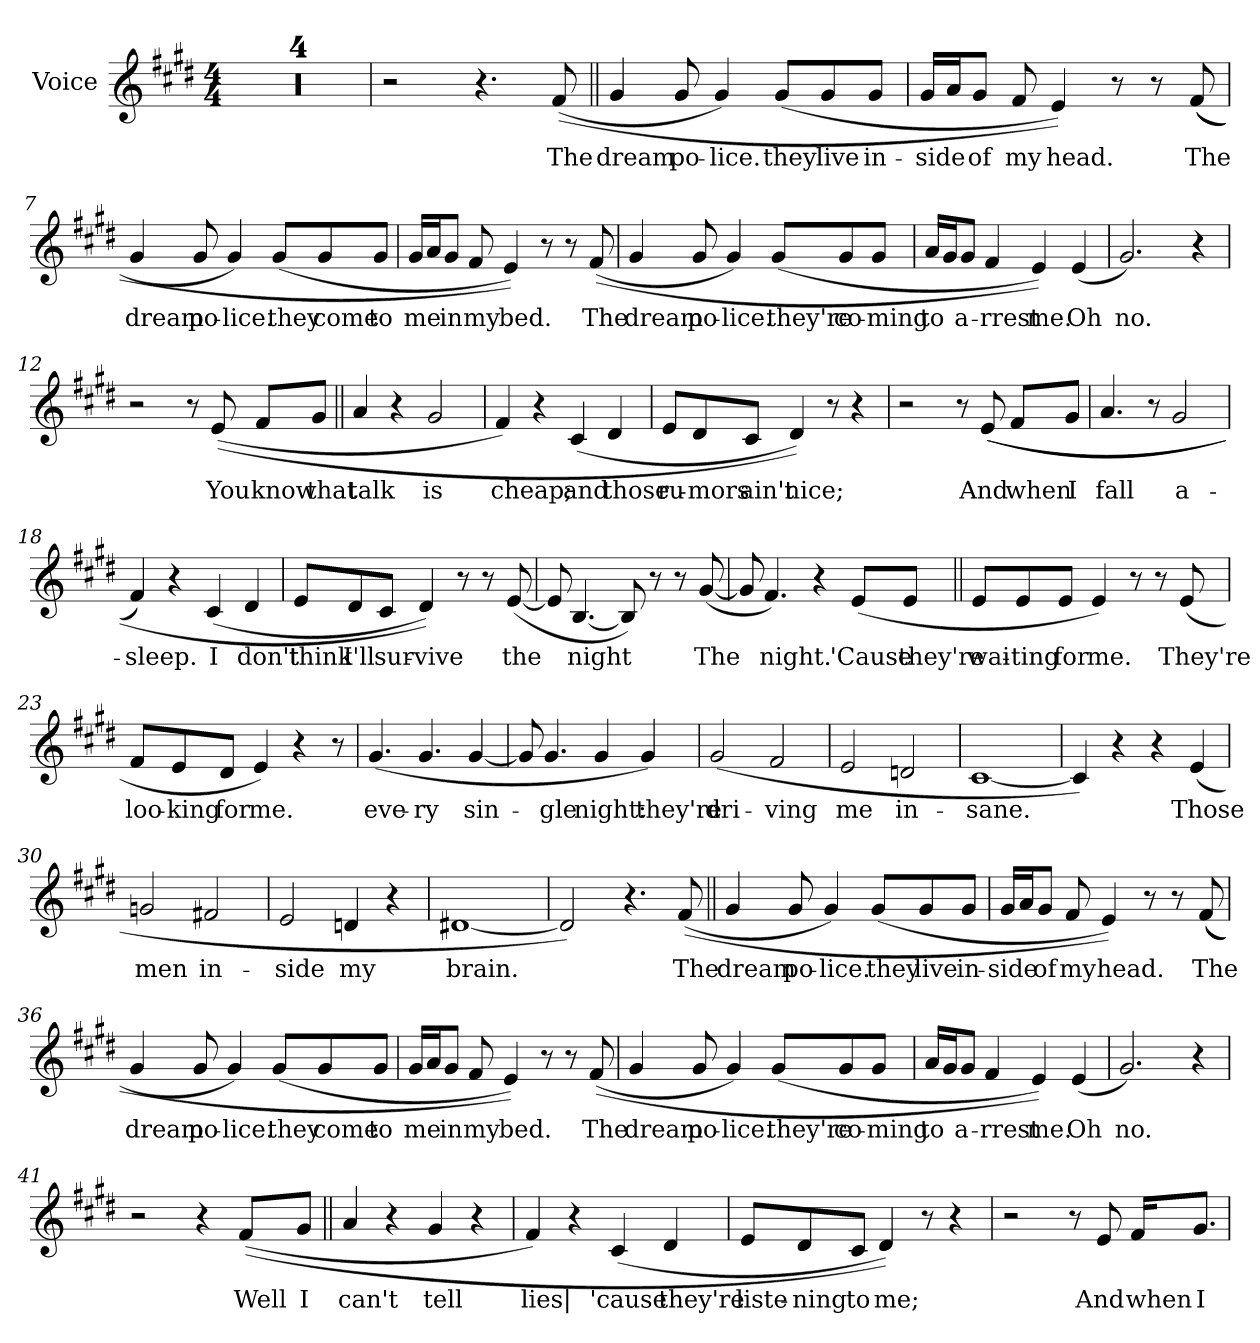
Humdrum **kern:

**kern	**text
*part1	*part1
*staff1	*staff1
*I"Voice	*
*I'Voice	*
*clefG2	*
*k[f#c#g#d#]	*
*E:	*
*M4/4	*
=	=
1r;<	.
=1	=1
1r	.
=2	=2
1r	.
=3	=3
1r	.
=4	=4
2r	.
4.r	.
!	!LO:LY:b
(<(>8f#/	The
=5||	=5||
!	!LO:LY:b
4g#/	dream
!	!LO:LY:b
8g#/	po-
!	!LO:LY:b
4g#/)	-lice.
!	!LO:LY:b
(<8g#/L	they
!	!LO:LY:b
8g#/	live
!	!LO:LY:b
8g#/J	in-
!!LO:LB:g=z
=6	=6
!	!LO:LY:b
16g#/LL	-side
16a/J	.
!	!LO:LY:b
8g#/J	of
!	!LO:LY:b
8f#/	my
!	!LO:LY:b
4e/))	head.
8r	.
8r	.
!	!LO:LY:b
(<(>8f#/	The
=7	=7
!	!LO:LY:b
4g#/	dream
!	!LO:LY:b
8g#/	po-
!	!LO:LY:b
4g#/)	-lice.
!	!LO:LY:b
(<8g#/L	they
!	!LO:LY:b
8g#/	come
!	!LO:LY:b
8g#/J	to
=8	=8
!	!LO:LY:b
16g#/LL	me
16a/J	.
!	!LO:LY:b
8g#/J	in
!	!LO:LY:b
8f#/	my
!	!LO:LY:b
4e/))	bed.
8r	.
8r	.
!	!LO:LY:b
(>(<8f#/	The
!!LO:LB:g=z
=9	=9
!	!LO:LY:b
4g#/	dream
!	!LO:LY:b
8g#/	po-
!	!LO:LY:b
4g#/)	-lice.
!	!LO:LY:b
(<8g#/L	they're
!	!LO:LY:b
8g#/	co-
!	!LO:LY:b
8g#/J	-ming
=10	=10
!	!LO:LY:b
16a/LL	to
16g#/J	.
!	!LO:LY:b
8g#/J	a-
!	!LO:LY:b
4f#/	-rrest
!	!LO:LY:b
4e/))	me.
!	!LO:LY:b
(<4e/	Oh
=11	=11
!	!LO:LY:b
2.g#/)	no.
4r	.
=12	=12
2r	.
8r	.
!	!LO:LY:b
(>(>8e/	You
!	!LO:LY:b
8f#/L	know
!	!LO:LY:b
8g#/J	that
!!LO:LB:g=z
=13||	=13||
!	!LO:LY:b
4a/	talk
4r	.
!	!LO:LY:b
2g#/	is
=14	=14
!	!LO:LY:b
4f#/)	cheap;
4r	.
!	!LO:LY:b
(<4c#/	and
!	!LO:LY:b
4d#/	those
=15	=15
!	!LO:LY:b
8e/L	ru-
!	!LO:LY:b
8d#/	-mors
!	!LO:LY:b
8c#/J	ain't
!	!LO:LY:b
4d#/))	nice;
8r	.
4r	.
=16	=16
2r	.
8r	.
!	!LO:LY:b
(>(>8e/	And
!	!LO:LY:b
8f#/L	when
!	!LO:LY:b
8g#/J	I
=17	=17
!	!LO:LY:b
4.a/	fall
8r	.
!	!LO:LY:b
2g#/	a-
!!LO:LB:g=z
=18	=18
!	!LO:LY:b
4f#/)	-sleep.
4r	.
!	!LO:LY:b
(<4c#/	I
!	!LO:LY:b
4d#/	don't
=19	=19
!	!LO:LY:b
8e/L	think
!	!LO:LY:b
8d#/	I'll
!	!LO:LY:b
8c#/J	sur-
!	!LO:LY:b
4d#/))	-vive
8r	.
8r	.
!	!LO:LY:b
(<[8e/	the
=20	=20
8e/]	.
!	!LO:LY:b
[4.B/	night
8B/])	.
8r	.
8r	.
!	!LO:LY:b
(<[8g#/	The
=21	=21
8g#/]	.
!	!LO:LY:b
4.f#/)	night.
4r	.
!	!LO:LY:b
(<8e/L	'Cause
!	!LO:LY:b
8e/J	they're
!!LO:LB:g=z
=22||	=22||
!	!LO:LY:b
8e/L	wai-
!	!LO:LY:b
8e/	-ting
!	!LO:LY:b
8e/J	for
!	!LO:LY:b
4e/)	me.
8r	.
8r	.
!	!LO:LY:b
(<8e/	They're
=23	=23
!	!LO:LY:b
8f#/L	loo-
!	!LO:LY:b
8e/	-king
!	!LO:LY:b
8d#/J	for
!	!LO:LY:b
4e/)	me.
4r	.
8r	.
=24	=24
!	!LO:LY:b
(>4.g#/	eve-
!	!LO:LY:b
4.g#/	-ry
!	!LO:LY:b
[4g#/	sin-
!!LO:LB:g=z
=25	=25
8g#/]	.
!	!LO:LY:b
4.g#/	-gle
!	!LO:LY:b
4g#/	night:
!	!LO:LY:b
4g#/)	they're
!!LO:LB:g=z
=26	=26
!	!LO:LY:b
(>2g#/	dri-
!	!LO:LY:b
2f#/	-ving
=27	=27
!	!LO:LY:b
2e/	me
!	!LO:LY:b
2dn/	in-
=28	=28
!	!LO:LY:b
[1c#	-sane.
=29	=29
4c#/])	.
4r	.
4r	.
!	!LO:LY:b
(>4e/	Those
=30	=30
!	!LO:LY:b
2gn/	men
!	!LO:LY:b
2f#X/	in-
=31	=31
!	!LO:LY:b
2e/	-side
!	!LO:LY:b
4dn/	my
4r	.
=32	=32
!	!LO:LY:b
[1d#X	brain.
!!LO:LB:g=z
=33	=33
2d#/])	.
4.r	.
!	!LO:LY:b
(<(>8f#/	The
=34||	=34||
!	!LO:LY:b
4g#/	dream
!	!LO:LY:b
8g#/	po-
!	!LO:LY:b
4g#/)	-lice.
!	!LO:LY:b
(<8g#/L	they
!	!LO:LY:b
8g#/	live
!	!LO:LY:b
8g#/J	in-
=35	=35
!	!LO:LY:b
16g#/LL	-side
16a/J	.
!	!LO:LY:b
8g#/J	of
!	!LO:LY:b
8f#/	my
!	!LO:LY:b
4e/))	head.
8r	.
8r	.
!	!LO:LY:b
(>(<8f#/	The
!!LO:PB:g=z
=36	=36
!	!LO:LY:b
4g#/	dream
!	!LO:LY:b
8g#/	po-
!	!LO:LY:b
4g#/)	-lice.
!	!LO:LY:b
(<8g#/L	they
!	!LO:LY:b
8g#/	come
!	!LO:LY:b
8g#/J	to
!!LO:LB:g=z
=37	=37
!	!LO:LY:b
16g#/LL	me
16a/J	.
!	!LO:LY:b
8g#/J	in
!	!LO:LY:b
8f#/	my
!	!LO:LY:b
4e/))	bed.
8r	.
8r	.
!	!LO:LY:b
(>(<8f#/	The
=38	=38
!	!LO:LY:b
4g#/	dream
!	!LO:LY:b
8g#/	po-
!	!LO:LY:b
4g#/)	-lice.
!	!LO:LY:b
(<8g#/L	they're
!	!LO:LY:b
8g#/	co-
!	!LO:LY:b
8g#/J	-ming
=39	=39
!	!LO:LY:b
16a/LL	to
16g#/J	.
!	!LO:LY:b
8g#/J	a-
!	!LO:LY:b
4f#/	-rrest
!	!LO:LY:b
4e/))	me.
!	!LO:LY:b
(<4e/	Oh
!!LO:LB:g=z
=40	=40
!	!LO:LY:b
2.g#/)	no.
4r	.
!!LO:PB:g=z
=41	=41
2r	.
4r	.
!	!LO:LY:b
(>(>8f#/L	Well
!	!LO:LY:b
8g#/J	I
=42||	=42||
!	!LO:LY:b
4a/	can't
4r	.
!	!LO:LY:b
4g#/	tell
4r	.
=43	=43
!	!LO:LY:b
4f#/)	lies|
4r	.
!	!LO:LY:b
(<4c#/	'cause
!	!LO:LY:b
4d#/	they're
=44	=44
!	!LO:LY:b
8e/L	liste-
!	!LO:LY:b
8d#/	-ning
!	!LO:LY:b
8c#/J	to
!	!LO:LY:b
4d#/))	me;
8r	.
4r	.
!!LO:LB:g=z
=45	=45
2r	.
8r	.
!	!LO:LY:b
8e/	And
!	!LO:LY:b
16f#/KL	when
!	!LO:LY:b
8.g#/J	I
=	=
*-	*-
